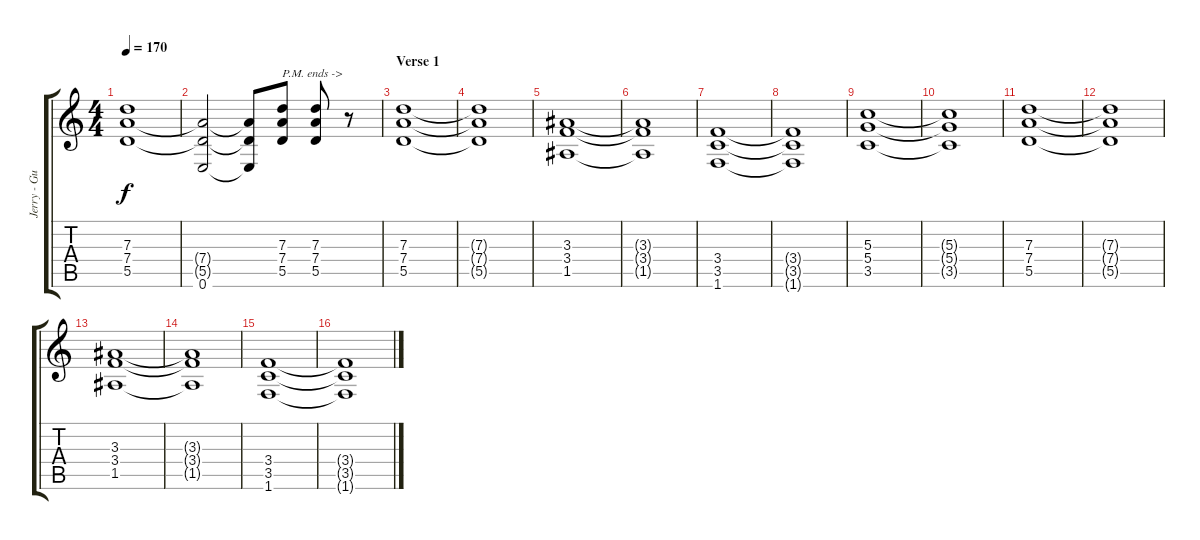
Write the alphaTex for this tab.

\track ("Jerry - Guitar 2" "Jerry - Gu") {instrument distortionguitar}
\staff {score tabs}
\tuning (E4 B3 G3 D3 A2 E2) {hide}
\ts (4 4)
\tempo 170
\clef g2
\ks c
(7.3 7.4 5.5).1{dy f} |
(7.4{t} 5.5{t} 0.6).2 (7.4{t} 5.5{t} 0.6{t}).8 (7.3 7.4 5.5).8{txt "P.M. ends ->"} (7.3 7.4 5.5).8 r.8 |
\section ("" "Verse 1")
(7.3 7.4 5.5).1 |
(7.3{t} 7.4{t} 5.5{t}).1 |
(3.3 3.4 1.5).1 |
(3.3{t} 3.4{t} 1.5{t}).1 |
(3.4 3.5 1.6).1 |
(3.4{t} 3.5{t} 1.6{t}).1 |
(5.3 5.4 3.5).1 |
(5.3{t} 5.4{t} 3.5{t}).1 |
(7.3 7.4 5.5).1 |
(7.3{t} 7.4{t} 5.5{t}).1 |
(3.3 3.4 1.5).1 |
(3.3{t} 3.4{t} 1.5{t}).1 |
(3.4 3.5 1.6).1 |
(3.4{t} 3.5{t} 1.6{t}).1
